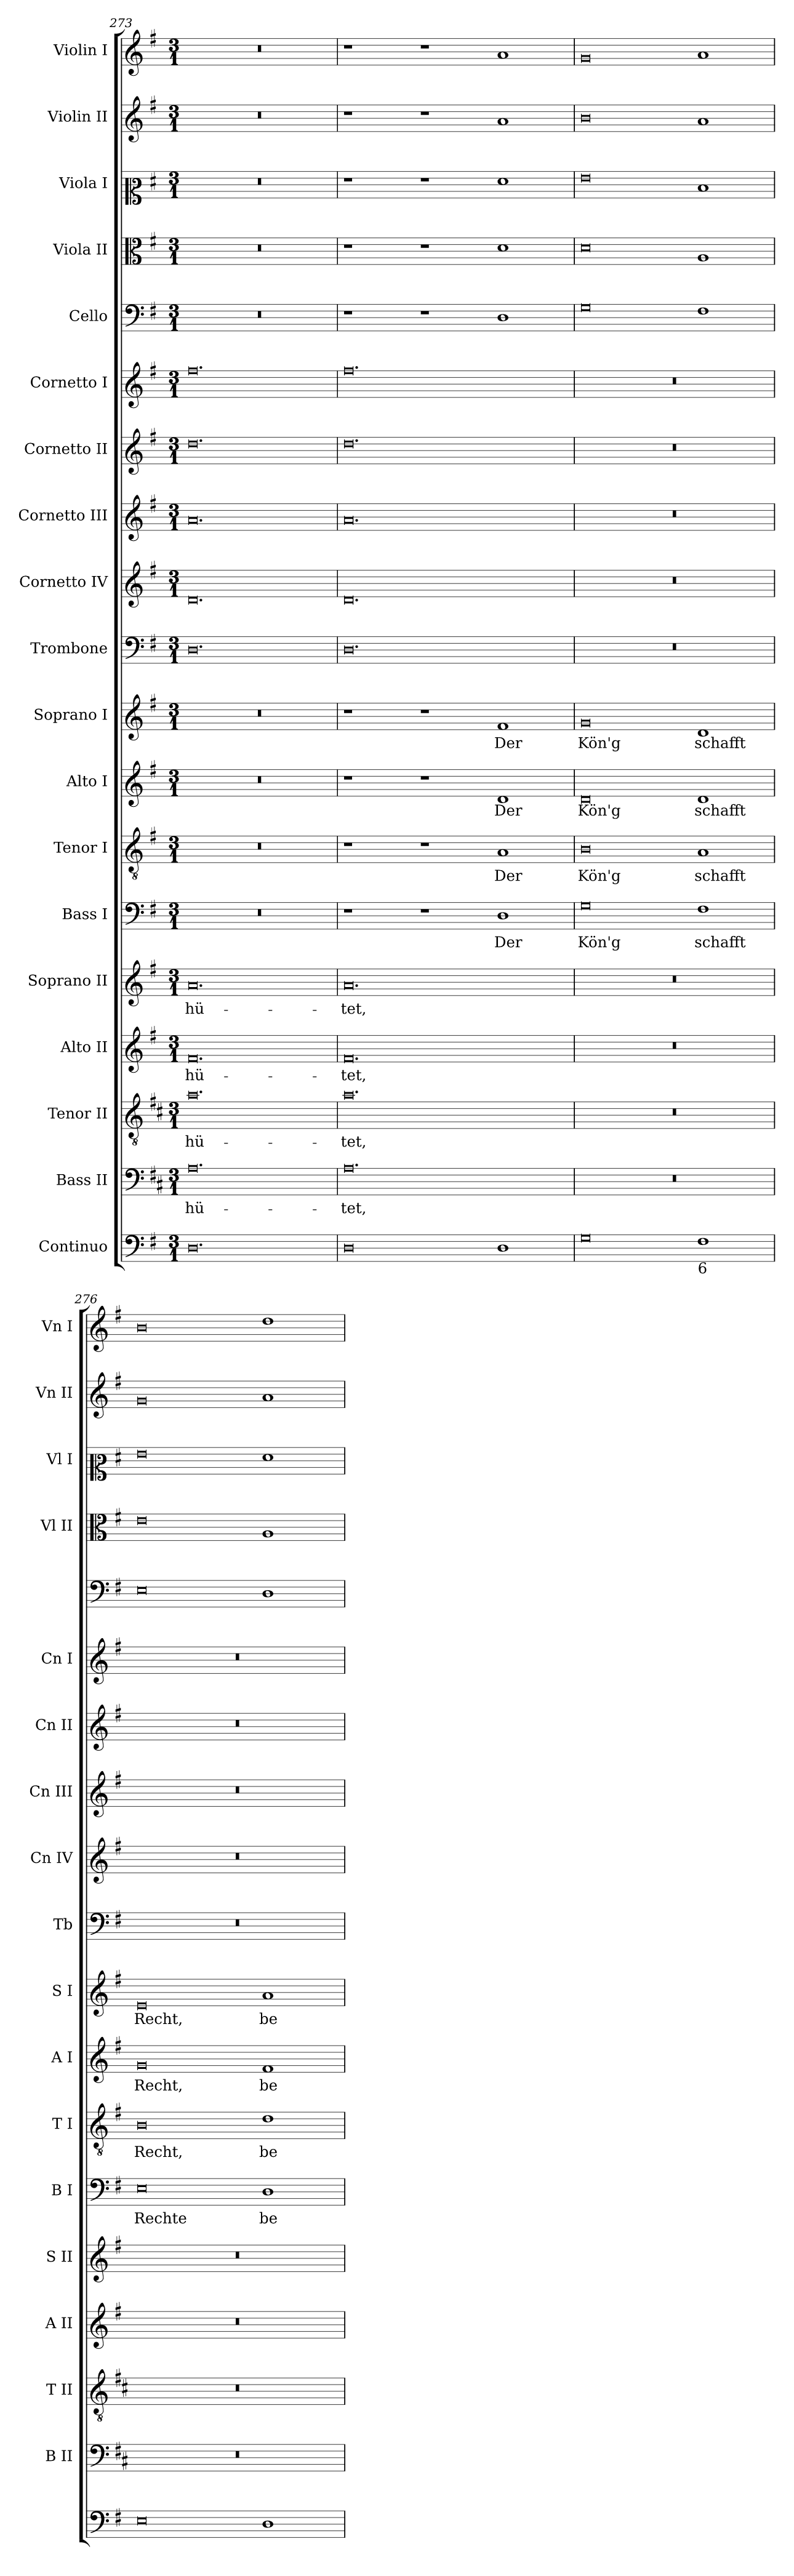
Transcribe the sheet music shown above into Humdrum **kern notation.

**kern	**kern	**text	**kern	**text	**kern	**text	**kern	**text	**kern	**text	**kern	**text	**kern	**text	**kern	**text	**kern	**kern	**kern	**kern	**kern	**kern	**kern	**kern	**kern	**kern
*part19	*part18	*part18	*part17	*part17	*part16	*part16	*part15	*part15	*part14	*part14	*part13	*part13	*part12	*part12	*part11	*part11	*part10	*part9	*part8	*part7	*part6	*part5	*part4	*part3	*part2	*part1
*staff19	*staff18	*staff18	*staff17	*staff17	*staff16	*staff16	*staff15	*staff15	*staff14	*staff14	*staff13	*staff13	*staff12	*staff12	*staff11	*staff11	*staff10	*staff9	*staff8	*staff7	*staff6	*staff5	*staff4	*staff3	*staff2	*staff1
*I"Continuo	*I"Bass II	*	*I"Tenor II	*	*I"Alto II	*	*I"Soprano II	*	*I"Bass I	*	*I"Tenor I	*	*I"Alto I	*	*I"Soprano I	*	*I"Trombone	*I"Cornetto IV	*I"Cornetto III	*I"Cornetto II	*I"Cornetto I	*I"Cello	*I"Viola II	*I"Viola I	*I"Violin II	*I"Violin I
*	*I'B II	*	*I'T II	*	*I'A II	*	*I'S II	*	*I'B I	*	*I'T I	*	*I'A I	*	*I'S I	*	*I'Tb	*I'Cn IV	*I'Cn III	*I'Cn II	*I'Cn I	*	*I'Vl II	*I'Vl I	*I'Vn II	*I'Vn I
*clefF4	*clefF4	*	*clefGv2	*	*clefG2	*	*clefG2	*	*clefF4	*	*clefGv2	*	*clefG2	*	*clefG2	*	*clefF4	*clefG2	*clefG2	*clefG2	*clefG2	*clefF4	*clefC3	*clefC2	*clefG2	*clefG2
*	*ITrd4c7	*	*ITrd4c7	*	*	*	*	*	*	*	*	*	*	*	*	*	*	*	*	*	*	*	*	*	*	*
*k[f#]	*k[f#]	*	*k[f#]	*	*k[f#]	*	*k[f#]	*	*k[f#]	*	*k[f#]	*	*k[f#]	*	*k[f#]	*	*k[f#]	*k[f#]	*k[f#]	*k[f#]	*k[f#]	*k[f#]	*k[f#]	*k[f#]	*k[f#]	*k[f#]
*G:	*G:	*	*G:	*	*G:	*	*G:	*	*G:	*	*G:	*	*G:	*	*G:	*	*G:	*G:	*G:	*G:	*G:	*G:	*G:	*G:	*G:	*G:
*M3/1	*M3/1	*	*M3/1	*	*M3/1	*	*M3/1	*	*M3/1	*	*M3/1	*	*M3/1	*	*M3/1	*	*M3/1	*M3/1	*M3/1	*M3/1	*M3/1	*M3/1	*M3/1	*M3/1	*M3/1	*M3/1
=273	=273	=273	=273	=273	=273	=273	=273	=273	=273	=273	=273	=273	=273	=273	=273	=273	=273	=273	=273	=273	=273	=273	=273	=273	=273	=273
!	!	!LO:LY:b	!	!LO:LY:b	!	!LO:LY:b	!	!LO:LY:b	!LO:N:vis=0	!	!LO:N:vis=0	!	!LO:N:vis=0	!	!LO:N:vis=0	!	!	!	!	!	!	!LO:N:vis=0	!LO:N:vis=0	!LO:N:vis=0	!LO:N:vis=0	!LO:N:vis=0
0.D	0.D	-hü-	0.d	-hü-	0.f#	-hü-	0.a	-hü-	0.r	.	0.r	.	0.r	.	0.r	.	0.D	0.d	0.a	0.dd	0.ff#	0.r	0.r	0.r	0.r	0.r
=274	=274	=274	=274	=274	=274	=274	=274	=274	=274	=274	=274	=274	=274	=274	=274	=274	=274	=274	=274	=274	=274	=274	=274	=274	=274	=274
!	!	!LO:LY:b	!	!LO:LY:b	!	!LO:LY:b	!	!LO:LY:b	!	!	!	!	!	!	!	!	!	!	!	!	!	!	!	!	!	!
0D	0.D	-tet,	0.d	-tet,	0.f#	-tet,	0.a	-tet,	1r	.	1r	.	1r	.	1r	.	0.D	0.d	0.a	0.dd	0.ff#	1r	1r	1r	1r	1r
.	.	.	.	.	.	.	.	.	1r	.	1r	.	1r	.	1r	.	.	.	.	.	.	1r	1r	1r	1r	1r
!	!	!	!	!	!	!	!	!	!	!LO:LY:b	!	!LO:LY:b	!	!LO:LY:b	!	!LO:LY:b	!	!	!	!	!	!	!	!	!	!
1D	.	.	.	.	.	.	.	.	1D	Der	1A	Der	1d	Der	1f#	Der	.	.	.	.	.	1D	1d	1f#	1a	1a
=275	=275	=275	=275	=275	=275	=275	=275	=275	=275	=275	=275	=275	=275	=275	=275	=275	=275	=275	=275	=275	=275	=275	=275	=275	=275	=275
!	!LO:N:vis=0	!	!LO:N:vis=0	!	!LO:N:vis=0	!	!LO:N:vis=0	!	!	!LO:LY:b	!	!LO:LY:b	!	!LO:LY:b	!	!LO:LY:b	!LO:N:vis=0	!LO:N:vis=0	!LO:N:vis=0	!LO:N:vis=0	!LO:N:vis=0	!	!	!	!	!
0G	0.r	.	0.r	.	0.r	.	0.r	.	0G	Kön'g	0B	Kön'g	0d	Kön'g	0g	Kön'g	0.r	0.r	0.r	0.r	0.r	0G	0d	0g	0b	0g
!LO:TX:b:t=6	!	!	!	!	!	!	!	!	!	!	!	!	!	!	!	!	!	!	!	!	!	!	!	!	!	!
!	!	!	!	!	!	!	!	!	!	!LO:LY:b	!	!LO:LY:b	!	!LO:LY:b	!	!LO:LY:b	!	!	!	!	!	!	!	!	!	!
1F#	.	.	.	.	.	.	.	.	1F#	schafft	1A	schafft	1d	schafft	1d	schafft	.	.	.	.	.	1F#	1A	1d	1a	1a
=276	=276	=276	=276	=276	=276	=276	=276	=276	=276	=276	=276	=276	=276	=276	=276	=276	=276	=276	=276	=276	=276	=276	=276	=276	=276	=276
!	!LO:N:vis=0	!	!LO:N:vis=0	!	!LO:N:vis=0	!	!LO:N:vis=0	!	!	!LO:LY:b	!	!LO:LY:b	!	!LO:LY:b	!	!LO:LY:b	!LO:N:vis=0	!LO:N:vis=0	!LO:N:vis=0	!LO:N:vis=0	!LO:N:vis=0	!	!	!	!	!
0E	0.r	.	0.r	.	0.r	.	0.r	.	0E	Rechte	0B	Recht,	0g	Recht,	0e	Recht,	0.r	0.r	0.r	0.r	0.r	0E	0e	0g	0g	0b
!	!	!	!	!	!	!	!	!	!	!LO:LY:b	!	!LO:LY:b	!	!LO:LY:b	!	!LO:LY:b	!	!	!	!	!	!	!	!	!	!
1D	.	.	.	.	.	.	.	.	1D	be-	1d	be-	1f#	be-	1a	be-	.	.	.	.	.	1D	1A	1f#	1a	1dd
=	=	=	=	=	=	=	=	=	=	=	=	=	=	=	=	=	=	=	=	=	=	=	=	=	=	=
*-	*-	*-	*-	*-	*-	*-	*-	*-	*-	*-	*-	*-	*-	*-	*-	*-	*-	*-	*-	*-	*-	*-	*-	*-	*-	*-
